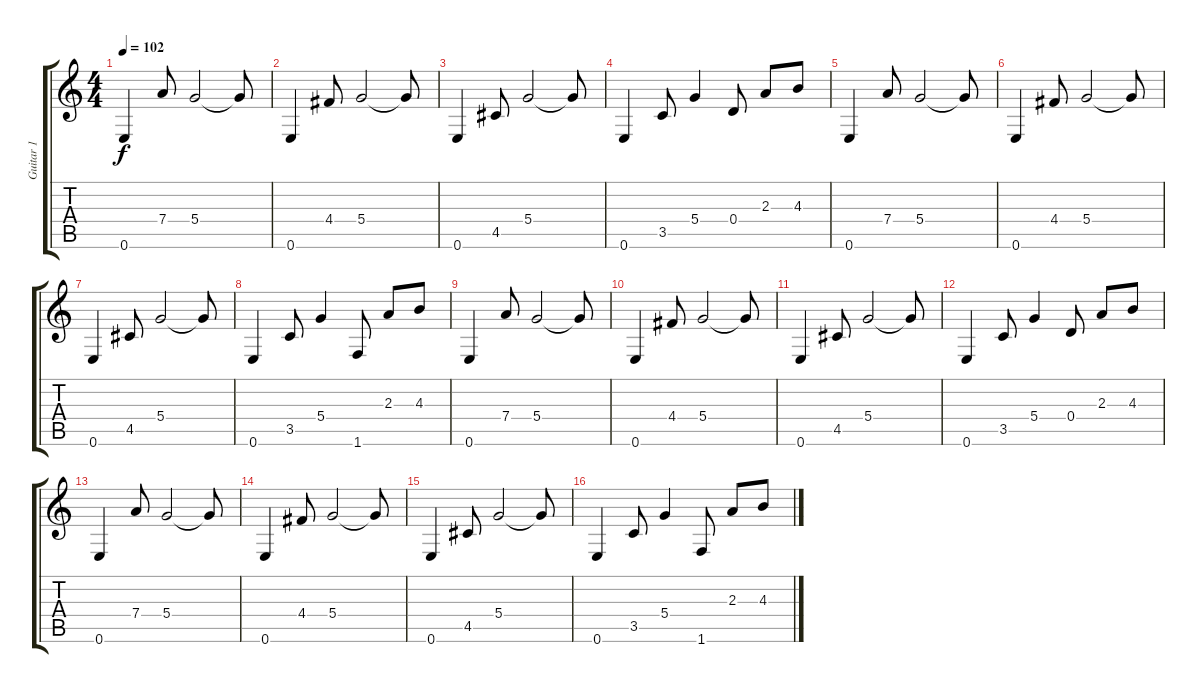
\track ("Guitar 1" "Guitar 1") {instrument distortionguitar}
\staff {score tabs}
\tuning (E4 B3 G3 D3 A2 E2) {hide}
\ts (4 4)
\tempo 102
\clef g2
\ks c
0.6.4{dy f instrument distortionguitar} 7.4.8 5.4.2 5.4{t}.8 |
0.6.4 4.4.8 5.4.2 5.4{t}.8 |
0.6.4 4.5.8 5.4.2 5.4{t}.8 |
0.6.4 3.5.8 5.4.4 0.4.8 2.3.8 4.3.8 |
0.6.4 7.4.8 5.4.2 5.4{t}.8 |
0.6.4 4.4.8 5.4.2 5.4{t}.8 |
0.6.4 4.5.8 5.4.2 5.4{t}.8 |
0.6.4 3.5.8 5.4.4 1.6.8 2.3.8 4.3.8 |
0.6.4 7.4.8 5.4.2 5.4{t}.8 |
0.6.4 4.4.8 5.4.2 5.4{t}.8 |
0.6.4 4.5.8 5.4.2 5.4{t}.8 |
0.6.4 3.5.8 5.4.4 0.4.8 2.3.8 4.3.8 |
0.6.4 7.4.8 5.4.2 5.4{t}.8 |
0.6.4 4.4.8 5.4.2 5.4{t}.8 |
0.6.4 4.5.8 5.4.2 5.4{t}.8 |
0.6.4 3.5.8 5.4.4 1.6.8 2.3.8 4.3.8
